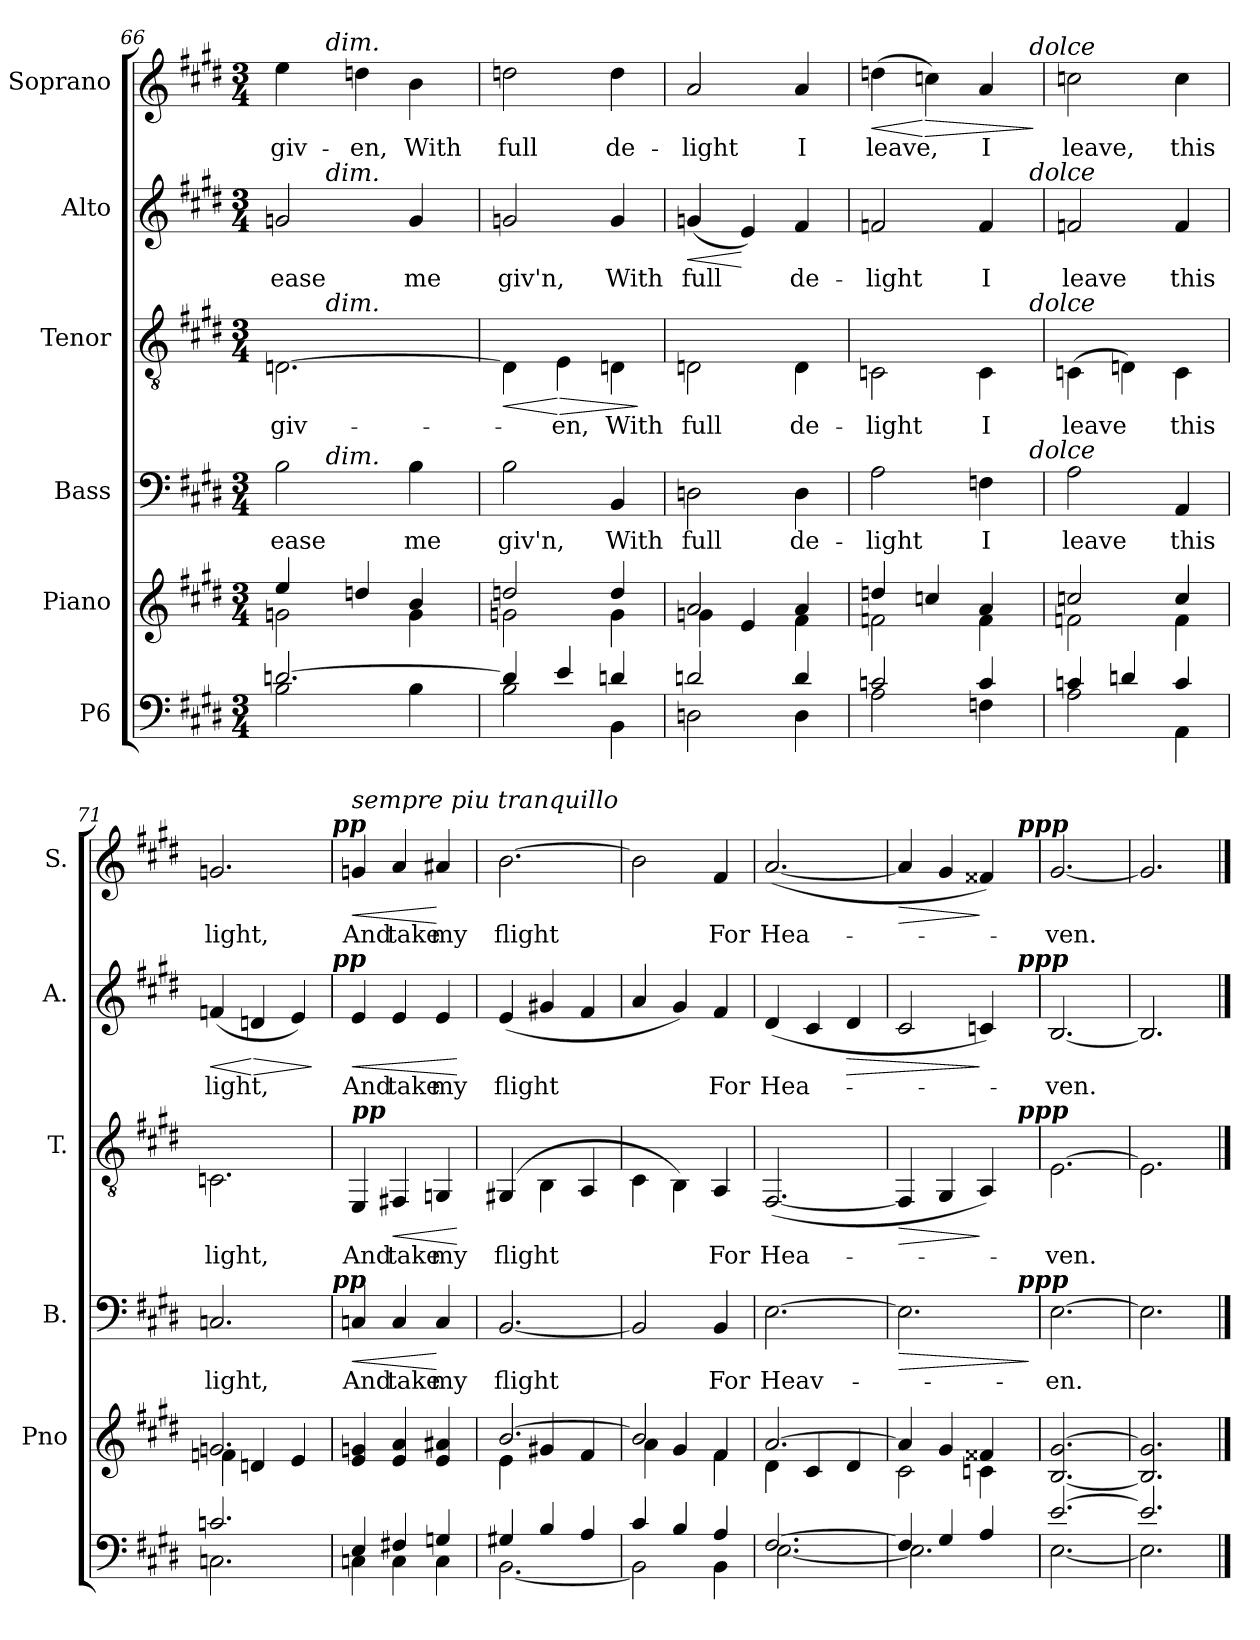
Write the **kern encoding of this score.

**kern	**kern	**kern	**text	**dynam	**kern	**text	**dynam	**kern	**text	**dynam	**kern	**text	**dynam
*part6	*part5	*part4	*part4	*part4	*part3	*part3	*part3	*part2	*part2	*part2	*part1	*part1	*part1
*staff6	*staff5	*staff4	*staff4	*staff4	*staff3	*staff3	*staff3	*staff2	*staff2	*staff2	*staff1	*staff1	*staff1
*I"P6	*I"Piano	*I"Bass	*	*	*I"Tenor	*	*	*I"Alto	*	*	*I"Soprano	*	*
*	*I'Pno	*I'B.	*	*	*I'T.	*	*	*I'A.	*	*	*I'S.	*	*
*clefF4	*clefG2	*clefF4	*	*	*clefGv2	*	*	*clefG2	*	*	*clefG2	*	*
*k[f#c#g#d#]	*k[f#c#g#d#]	*k[f#c#g#d#]	*	*	*k[f#c#g#d#]	*	*	*k[f#c#g#d#]	*	*	*k[f#c#g#d#]	*	*
*E:	*E:	*E:	*	*	*E:	*	*	*E:	*	*	*E:	*	*
*M3/4	*M3/4	*M3/4	*	*	*M3/4	*	*	*M3/4	*	*	*M3/4	*	*
=66	=66	=66	=66	=66	=66	=66	=66	=66	=66	=66	=66	=66	=66
*^	*^	*	*	*	*	*	*	*	*	*	*	*	*
!	!	!	!	!	!LO:LY:b	!	!	!LO:LY:b	!	!	!LO:LY:b	!	!	!LO:LY:b	!
*	*	*	*	*^	*	*	*^	*	*	*^	*	*	*^	*	*
[>2.dn/	2B\	4ee/	2gn\	2B\	8ryy	ease	.	[>2.Dn\	8ryy	giv-	.	2gn/	8ryy	ease	.	4ee\	8ryy	giv-	.
.	.	.	.	.	32ryy	.	.	.	32ryy	.	.	.	32ryy	.	.	.	32ryy	.	.
!	!	!	!	!	!	!	!	!	!	!	!	!	!	!	!	!	!LO:TX:a:i:t=dim.	!	!
!	!	!	!	!	!	!	!	!	!	!	!	!	!LO:TX:a:i:t=dim.	!	!	!	!	!	!
!	!	!	!	!	!	!	!	!	!LO:TX:a:i:t=dim.	!	!	!	!	!	!	!	!	!	!
!	!	!	!	!	!LO:TX:a:i:t=dim.	!	!	!	!	!	!	!	!	!	!	!	!	!	!
.	.	.	.	.	2ryy	.	.	.	2ryy	.	.	.	2ryy	.	.	.	2ryy	.	.
!	!	!	!	!	!	!	!	!	!	!	!	!	!	!	!	!	!	!LO:LY:b	!
.	.	4ddn/	.	.	.	.	.	.	.	.	.	.	.	.	.	4ddn\	.	-en,	.
!	!	!	!	!	!	!LO:LY:b	!	!	!	!	!	!	!	!LO:LY:b	!	!	!	!LO:LY:b	!
.	4B\	4b/	4g\	4B\	.	me	.	.	.	.	.	4g/	.	me	.	4b\	.	With	.
.	.	.	.	.	16.ryy	.	.	.	16.ryy	.	.	.	16.ryy	.	.	.	16.ryy	.	.
=67	=67	=67	=67	=67	=67	=67	=67	=67	=67	=67	=67	=67	=67	=67	=67	=67	=67	=67	=67
!	!	!	!	!	!	!LO:LY:b	!	!	!	!	!LO:HP:b	!	!	!LO:LY:b	!	!	!	!LO:LY:b	!
*	*	*	*	*v	*v	*	*	*	*	*	*	*v	*v	*	*	*v	*v	*	*
*	*	*	*	*	*	*	*v	*v	*	*	*	*	*	*	*	*
4d/]	2B\	2ddn/	2gn\	2B\	giv'n,	.	4D\]	.	<	2gn/	giv'n,	.	2ddn\	full	.
!	!	!	!	!	!	!	!	!LO:LY:b	!LO:HP:n=1:b	!	!	!	!	!	!
4e/	.	.	.	.	.	.	4E\	-en,	[ >	.	.	.	.	.	.
!	!	!	!	!	!LO:LY:b	!	!	!LO:LY:b	!	!	!LO:LY:b	!	!	!LO:LY:b	!
4dn/	4BB\	4dd/	4g\	4BB/	With	.	4Dn\	With	.	4g/	With	.	4dd\	de-	.
*v	*v	*	*	*	*	*	*	*	*	*	*	*	*	*	*
*	*v	*v	*	*	*	*	*	*	*	*	*	*	*	*
.	.	.	.	.	.	.	]	.	.	.	.	.	.
=68	=68	=68	=68	=68	=68	=68	=68	=68	=68	=68	=68	=68	=68
*^	*^	*	*	*	*	*	*	*	*	*	*	*	*
!	!	!	!	!	!LO:LY:b	!	!	!LO:LY:b	!	!	!LO:LY:b	!LO:HP:b	!	!LO:LY:b	!
2dn/	2Dn\	2a/	4gn\	2Dn\	full	.	2Dn\	full	.	(<4gn/	full	<	2a/	-light	.
.	.	.	4e/	.	.	.	.	.	.	4e/)	.	[	.	.	.
!	!	!	!	!	!LO:LY:b	!	!	!LO:LY:b	!	!	!LO:LY:b	!	!	!LO:LY:b	!
4d/	4D\	4a/	4f#\	4D\	de-	.	4D\	de-	.	4f#/	de-	.	4a/	I	.
!!LO:PB:g=z
=69	=69	=69	=69	=69	=69	=69	=69	=69	=69	=69	=69	=69	=69	=69	=69
!	!	!	!	!	!LO:LY:b	!	!	!LO:LY:b	!	!	!LO:LY:b	!	!	!LO:LY:b	!LO:HP:b
*	*	*	*	*^	*	*	*^	*	*	*^	*	*	*^	*	*
2cn/	2A\	4ddn/	2fn\	2A\	2ryy	-light	.	2Cn\	2ryy	-light	.	2fn/	2ryy	-light	.	(>4ddn\	2ryy	leave,	<
!	!	!	!	!	!	!	!	!	!	!	!	!	!	!	!	!	!	!	!LO:HP:n=1:b
.	.	4ccn/	.	.	.	.	.	.	.	.	.	.	.	.	.	4ccn\)	.	.	[ >
!	!	!	!	!	!	!LO:LY:b	!	!	!	!LO:LY:b	!	!	!	!LO:LY:b	!	!	!	!LO:LY:b	!
4c/	4Fn\	4a/	4f\	4Fn\	8..ryy	I	.	4C\	8..ryy	I	.	4f/	8..ryy	I	.	4a/	8..ryy	I	.
!	!	!	!	!	!	!	!	!	!	!	!	!	!	!	!	!	!LO:TX:a:i:t=dolce	!	!
!	!	!	!	!	!	!	!	!	!	!	!	!	!LO:TX:a:i:t=dolce	!	!	!	!	!	!
!	!	!	!	!	!	!	!	!	!LO:TX:a:i:t=dolce	!	!	!	!	!	!	!	!	!	!
!	!	!	!	!	!LO:TX:a:i:t=dolce	!	!	!	!	!	!	!	!	!	!	!	!	!	!
.	.	.	.	.	32ryy	.	.	.	32ryy	.	.	.	32ryy	.	.	.	32ryy	.	.
*v	*v	*	*	*	*	*	*	*	*	*	*	*	*	*	*	*	*	*	*
*	*v	*v	*	*	*	*	*	*	*	*	*	*	*	*	*	*	*	*
.	.	.	.	.	.	.	.	.	.	.	.	.	.	.	.	.	]
=70	=70	=70	=70	=70	=70	=70	=70	=70	=70	=70	=70	=70	=70	=70	=70	=70	=70
*^	*^	*	*	*	*	*	*	*	*	*	*	*	*	*	*	*	*
!	!	!	!	!	!	!LO:LY:b	!	!	!	!LO:LY:b	!	!	!	!LO:LY:b	!	!	!	!LO:LY:b	!
*	*	*	*	*v	*v	*	*	*	*	*	*	*v	*v	*	*	*v	*v	*	*
*	*	*	*	*	*	*	*v	*v	*	*	*	*	*	*	*	*
4cn/	2A\	2ccn/	2fn\	2A\	leave	.	(>4Cn\	leave	.	2fn/	leave	.	2ccn\	leave,	.
4dn/	.	.	.	.	.	.	4Dn\)	.	.	.	.	.	.	.	.
!	!	!	!	!	!LO:LY:b	!	!	!LO:LY:b	!	!	!LO:LY:b	!	!	!LO:LY:b	!
4c/	4AA\	4cc/	4f\	4AA/	this	.	4C\	this	.	4f/	this	.	4cc\	this	.
=71	=71	=71	=71	=71	=71	=71	=71	=71	=71	=71	=71	=71	=71	=71	=71
!	!	!	!	!	!LO:LY:b	!	!	!LO:LY:b	!	!	!LO:LY:b	!LO:HP:b	!	!LO:LY:b	!
2.cn/	2.Cn\	2.gn/	4fn\	2.Cn/	light,	.	2.Cn\	light,	.	(<4fn/	light,	<	2.gn/	light,	.
!	!	!	!	!	!	!	!	!	!	!	!	!LO:HP:n=1:b	!	!	!
.	.	.	4dn/	.	.	.	.	.	.	4dn/	.	[ >	.	.	.
.	.	.	4e/	.	.	.	.	.	.	4e/)	.	.	.	.	.
*v	*v	*	*	*	*	*	*	*	*	*	*	*	*	*	*
*	*v	*v	*	*	*	*	*	*	*	*	*	*	*	*
.	.	.	.	.	.	.	.	.	.	]	.	.	.
!	!	!	!	!	!	!	!	!	!	!	!LO:TX:a:Bi:t=pp	!	!
!	!	!	!	!	!	!	!	!LO:TX:a:Bi:t=pp	!	!	!	!	!
!	!	!LO:TX:a:Bi:t=pp	!	!	!	!	!	!	!	!	!	!	!
=72	=72	=72	=72	=72	=72	=72	=72	=72	=72	=72	=72	=72	=72
*^	*	*	*	*	*	*	*	*	*	*	*	*	*
!	!	!	!	!	!	!	!	!	!	!	!	!LO:TX:a:i:t=sempre piu tranquillo	!	!
!	!	!	!	!	!	!LO:TX:a:Bi:t=pp	!	!	!	!	!	!	!	!
!	!	!	!	!LO:LY:b	!LO:HP:b	!	!LO:LY:b	!	!	!LO:LY:b	!LO:HP:b	!	!LO:LY:b	!LO:HP:b
4E/	4Cn\	4e/ 4gn/	4Cn/	And	<	4EE/	And	.	4e/	And	<	4gn/	And	<
!	!	!	!	!LO:LY:b	!	!	!LO:LY:b	!LO:HP:b	!	!LO:LY:b	!	!	!LO:LY:b	!
4F#X/	4C\	4e/ 4a/	4C/	take	.	4FF#X/	take	<	4e/	take	.	4a/	take	.
!	!	!	!	!LO:LY:b	!	!	!LO:LY:b	!	!	!LO:LY:b	!	!	!LO:LY:b	!
4Gn/	4C\	4e/ 4a#X/	4C/	my	[	4GGn/	my	.	4e/	my	.	4a#X/	my	[
*v	*v	*	*	*	*	*	*	*	*	*	*	*	*	*
.	.	.	.	.	.	.	[	.	.	[	.	.	.
=73	=73	=73	=73	=73	=73	=73	=73	=73	=73	=73	=73	=73	=73
*^	*^	*	*	*	*	*	*	*	*	*	*	*	*
!	!	!	!	!	!LO:LY:b	!	!	!LO:LY:b	!	!	!LO:LY:b	!	!	!LO:LY:b	!
4G#X/	[<2.BB\	[>2.b/	4e\	[<2.BB/	flight	.	(<4GG#X/	flight	.	(<4e/	flight	.	[>2.b\	flight	.
4B/	.	.	4g#X/	.	.	.	4BB\	.	.	4g#X/	.	.	.	.	.
4A/	.	.	4f#/	.	.	.	4AA/	.	.	4f#/	.	.	.	.	.
!!LO:LB:g=z
=74	=74	=74	=74	=74	=74	=74	=74	=74	=74	=74	=74	=74	=74	=74	=74
4c#/	2BB\]	2b/]	4a\	2BB/]	.	.	4C#\	.	.	4a/	.	.	2b\]	.	.
4B/	.	.	4g#/	.	.	.	4BB\)	.	.	4g#/)	.	.	.	.	.
!	!	!	!	!	!LO:LY:b	!	!	!LO:LY:b	!	!	!LO:LY:b	!	!	!LO:LY:b	!
4A/	4BB\	4f#/	4f#\	4BB/	For	.	4AA/	For	.	4f#/	For	.	4f#/	For	.
=75	=75	=75	=75	=75	=75	=75	=75	=75	=75	=75	=75	=75	=75	=75	=75
!	!	!	!	!	!LO:LY:b	!	!	!LO:LY:b	!	!	!LO:LY:b	!	!	!LO:LY:b	!
[>2.F#/	[<2.E\	[>2.a/	4d#\	[>2.E\	Heav-	.	(<[<2.FF#/	Hea-	.	(<4d#/	Hea-	.	(<[<2.a/	Hea-	.
.	.	.	4c#/	.	.	.	.	.	.	4c#/	.	.	.	.	.
!	!	!	!	!	!	!	!	!	!	!	!	!LO:HP:b	!	!	!
.	.	.	4d#/	.	.	.	.	.	.	4d#/	.	>	.	.	.
=76	=76	=76	=76	=76	=76	=76	=76	=76	=76	=76	=76	=76	=76	=76	=76
!	!	!	!	!	!	!LO:HP:b	!	!	!LO:HP:b	!	!	!	!	!	!LO:HP:b
*	*	*	*	*^	*	*	*^	*	*	*^	*	*	*^	*	*
4F#/]	2.E\]	4a/]	2c#\	2.E\]	2ryy	.	>	4FF#/]	2ryy	.	>	2c#/	2ryy	.	.	4a/]	2ryy	.	>
4G#/	.	4g#/	.	.	.	.	.	4GG#/	.	.	.	.	.	.	.	4g#/	.	.	.
4A/	.	4f##X/	4cn\	.	8ryy	.	.	4AA/)	8ryy	.	]	4cn/)	8ryy	.	]	4f##X/)	8ryy	.	]
.	.	.	.	.	32ryy	.	.	.	32ryy	.	.	.	32ryy	.	.	.	32ryy	.	.
!	!	!	!	!	!	!	!	!	!	!	!	!	!	!	!	!	!LO:TX:a:Bi:t=ppp	!	!
!	!	!	!	!	!	!	!	!	!	!	!	!	!LO:TX:a:Bi:t=ppp	!	!	!	!	!	!
!	!	!	!	!	!	!	!	!	!LO:TX:a:Bi:t=ppp	!	!	!	!	!	!	!	!	!	!
!	!	!	!	!	!LO:TX:a:Bi:t=ppp	!	!	!	!	!	!	!	!	!	!	!	!	!	!
.	.	.	.	.	16.ryy	.	.	.	16.ryy	.	.	.	16.ryy	.	.	.	16.ryy	.	.
*v	*v	*	*	*	*	*	*	*	*	*	*	*	*	*	*	*	*	*	*
*	*v	*v	*	*	*	*	*	*	*	*	*	*	*	*	*	*	*	*
.	.	.	.	.	]	.	.	.	.	.	.	.	.	.	.	.	.
=77	=77	=77	=77	=77	=77	=77	=77	=77	=77	=77	=77	=77	=77	=77	=77	=77	=77
*^	*	*	*	*	*	*	*	*	*	*	*	*	*	*	*	*	*
!	!	!	!	!	!LO:LY:b	!	!	!	!LO:LY:b	!	!	!	!LO:LY:b	!	!	!	!LO:LY:b	!
*	*	*	*v	*v	*	*	*	*	*	*	*v	*v	*	*	*v	*v	*	*
*	*	*	*	*	*	*v	*v	*	*	*	*	*	*	*	*
[>2.e/	[<2.E\	[<2.B/ [>2.g#/	[>2.E\	-en.	.	[>2.E\	-ven.	.	[<2.B/	-ven.	.	[<2.g#/	-ven.	.
=78	=78	=78	=78	=78	=78	=78	=78	=78	=78	=78	=78	=78	=78	=78
2.e/]	2.E\]	2.B/] 2.g#/]	2.E\]	.	.	2.E\]	.	.	2.B/]	.	.	2.g#/]	.	.
*v	*v	*	*	*	*	*	*	*	*	*	*	*	*	*
==	==	==	==	==	==	==	==	==	==	==	==	==	==
*-	*-	*-	*-	*-	*-	*-	*-	*-	*-	*-	*-	*-	*-
